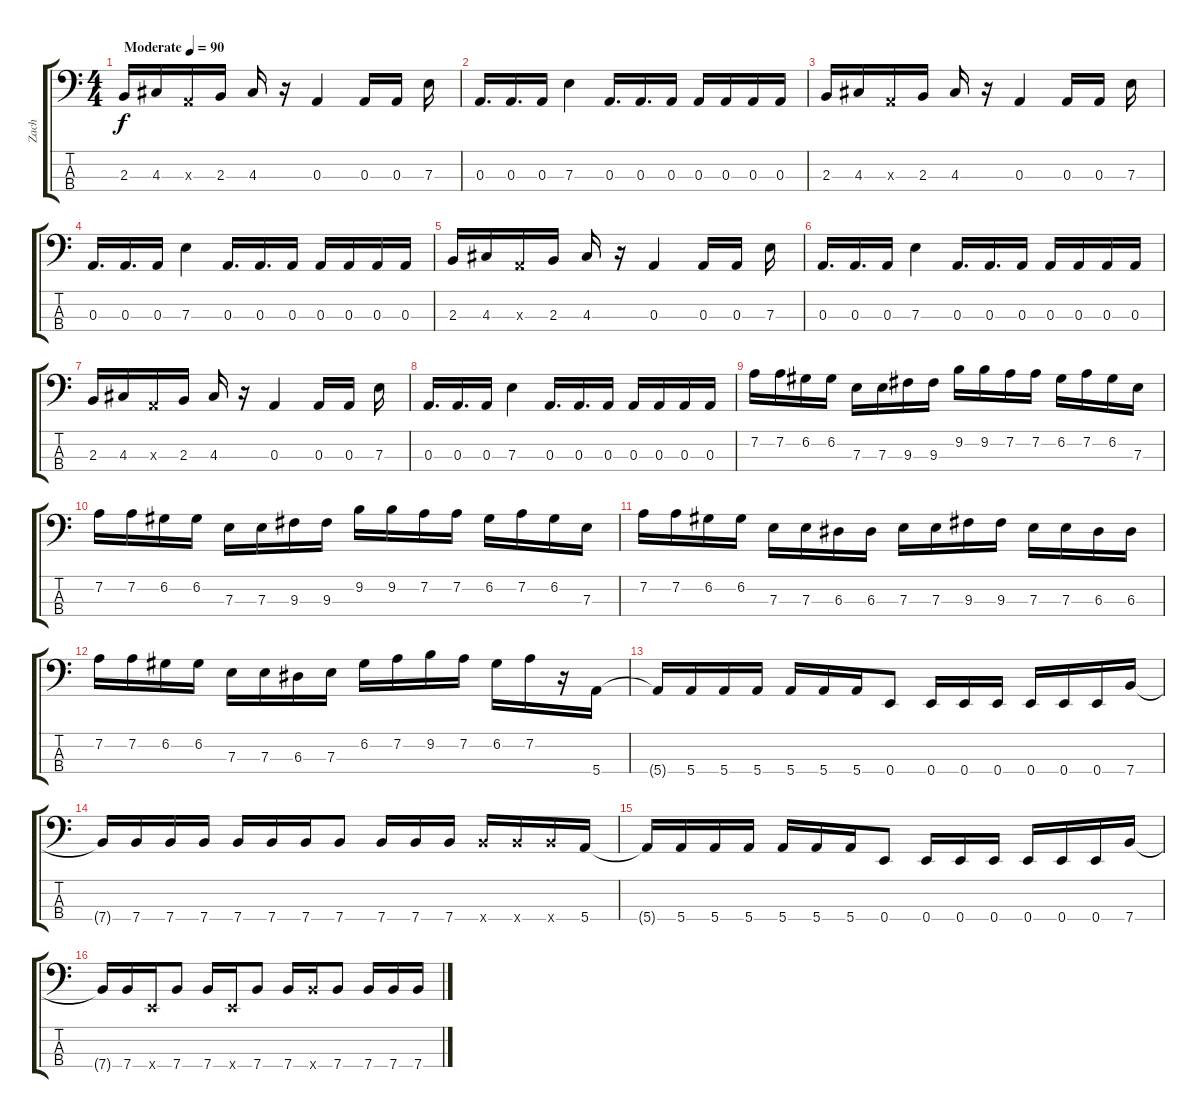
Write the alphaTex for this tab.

\track ("Zach" "Zach") {instrument electricbassfinger}
\staff {score tabs}
\tuning (G2 D2 A1 E1) {hide}
\ts (4 4)
\tempo (90 "Moderate")
\clef f4
\ks c
2.3.16{dy f instrument electricbassfinger} 4.3.16 0.3{x}.16 2.3.16 4.3.16 r.16 0.3.4 0.3.16 0.3.16 7.3.16 |
0.3.16{d} 0.3.16{d} 0.3.16 7.3.4 0.3.16{d} 0.3.16{d} 0.3.16 0.3.16 0.3.16 0.3.16 0.3.16 |
2.3.16 4.3.16 0.3{x}.16 2.3.16 4.3.16 r.16 0.3.4 0.3.16 0.3.16 7.3.16 |
0.3.16{d} 0.3.16{d} 0.3.16 7.3.4 0.3.16{d} 0.3.16{d} 0.3.16 0.3.16 0.3.16 0.3.16 0.3.16 |
2.3.16 4.3.16 0.3{x}.16 2.3.16 4.3.16 r.16 0.3.4 0.3.16 0.3.16 7.3.16 |
0.3.16{d} 0.3.16{d} 0.3.16 7.3.4 0.3.16{d} 0.3.16{d} 0.3.16 0.3.16 0.3.16 0.3.16 0.3.16 |
2.3.16 4.3.16 0.3{x}.16 2.3.16 4.3.16 r.16 0.3.4 0.3.16 0.3.16 7.3.16 |
0.3.16{d} 0.3.16{d} 0.3.16 7.3.4 0.3.16{d} 0.3.16{d} 0.3.16 0.3.16 0.3.16 0.3.16 0.3.16 |
7.2.16 7.2.16 6.2.16 6.2.16 7.3.16 7.3.16 9.3.16 9.3.16 9.2.16 9.2.16 7.2.16 7.2.16 6.2.16 7.2.16 6.2.16 7.3.16 |
7.2.16 7.2.16 6.2.16 6.2.16 7.3.16 7.3.16 9.3.16 9.3.16 9.2.16 9.2.16 7.2.16 7.2.16 6.2.16 7.2.16 6.2.16 7.3.16 |
7.2.16 7.2.16 6.2.16 6.2.16 7.3.16 7.3.16 6.3.16 6.3.16 7.3.16 7.3.16 9.3.16 9.3.16 7.3.16 7.3.16 6.3.16 6.3.16 |
7.2.16 7.2.16 6.2.16 6.2.16 7.3.16 7.3.16 6.3.16 7.3.16 6.2.16 7.2.16 9.2.16 7.2.16 6.2.16 7.2.16 r.16 5.4.16 |
5.4{t}.16 5.4.16 5.4.16 5.4.16 5.4.16 5.4.16 5.4.16 0.4.8 0.4.16 0.4.16 0.4.16 0.4.16 0.4.16 0.4.16 7.4.16 |
7.4{t}.16 7.4.16 7.4.16 7.4.16 7.4.16 7.4.16 7.4.16 7.4.8 7.4.16 7.4.16 7.4.16 7.4{x}.16 7.4{x}.16 7.4{x}.16 5.4.16 |
5.4{t}.16 5.4.16 5.4.16 5.4.16 5.4.16 5.4.16 5.4.16 0.4.8 0.4.16 0.4.16 0.4.16 0.4.16 0.4.16 0.4.16 7.4.16 |
7.4{t}.16 7.4.16 0.4{x}.16 7.4.8 7.4.16 0.4{x}.16 7.4.8 7.4.16 7.4{x}.16 7.4.8 7.4.16 7.4.16 7.4.16
